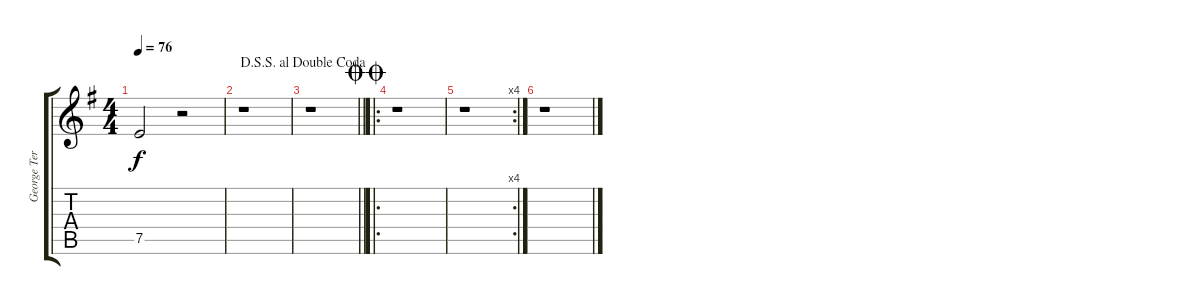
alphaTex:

\track ("George Terry (Overdriven Gtr.)" "George Ter") {instrument overdrivenguitar}
\staff {score tabs}
\tuning (E4 B3 G3 D3 A2 E2) {hide}
\ts (4 4)
\tempo 76
\clef g2
\ks g
7.5.2{dy f} r.2 |
r.1 |
\jump dalsegnosegnoaldoublecoda
\barLineRight lightlight
r.1 |
\ro
\jump doublecoda
r.1 |
\rc 4
r.1 |
r.1
